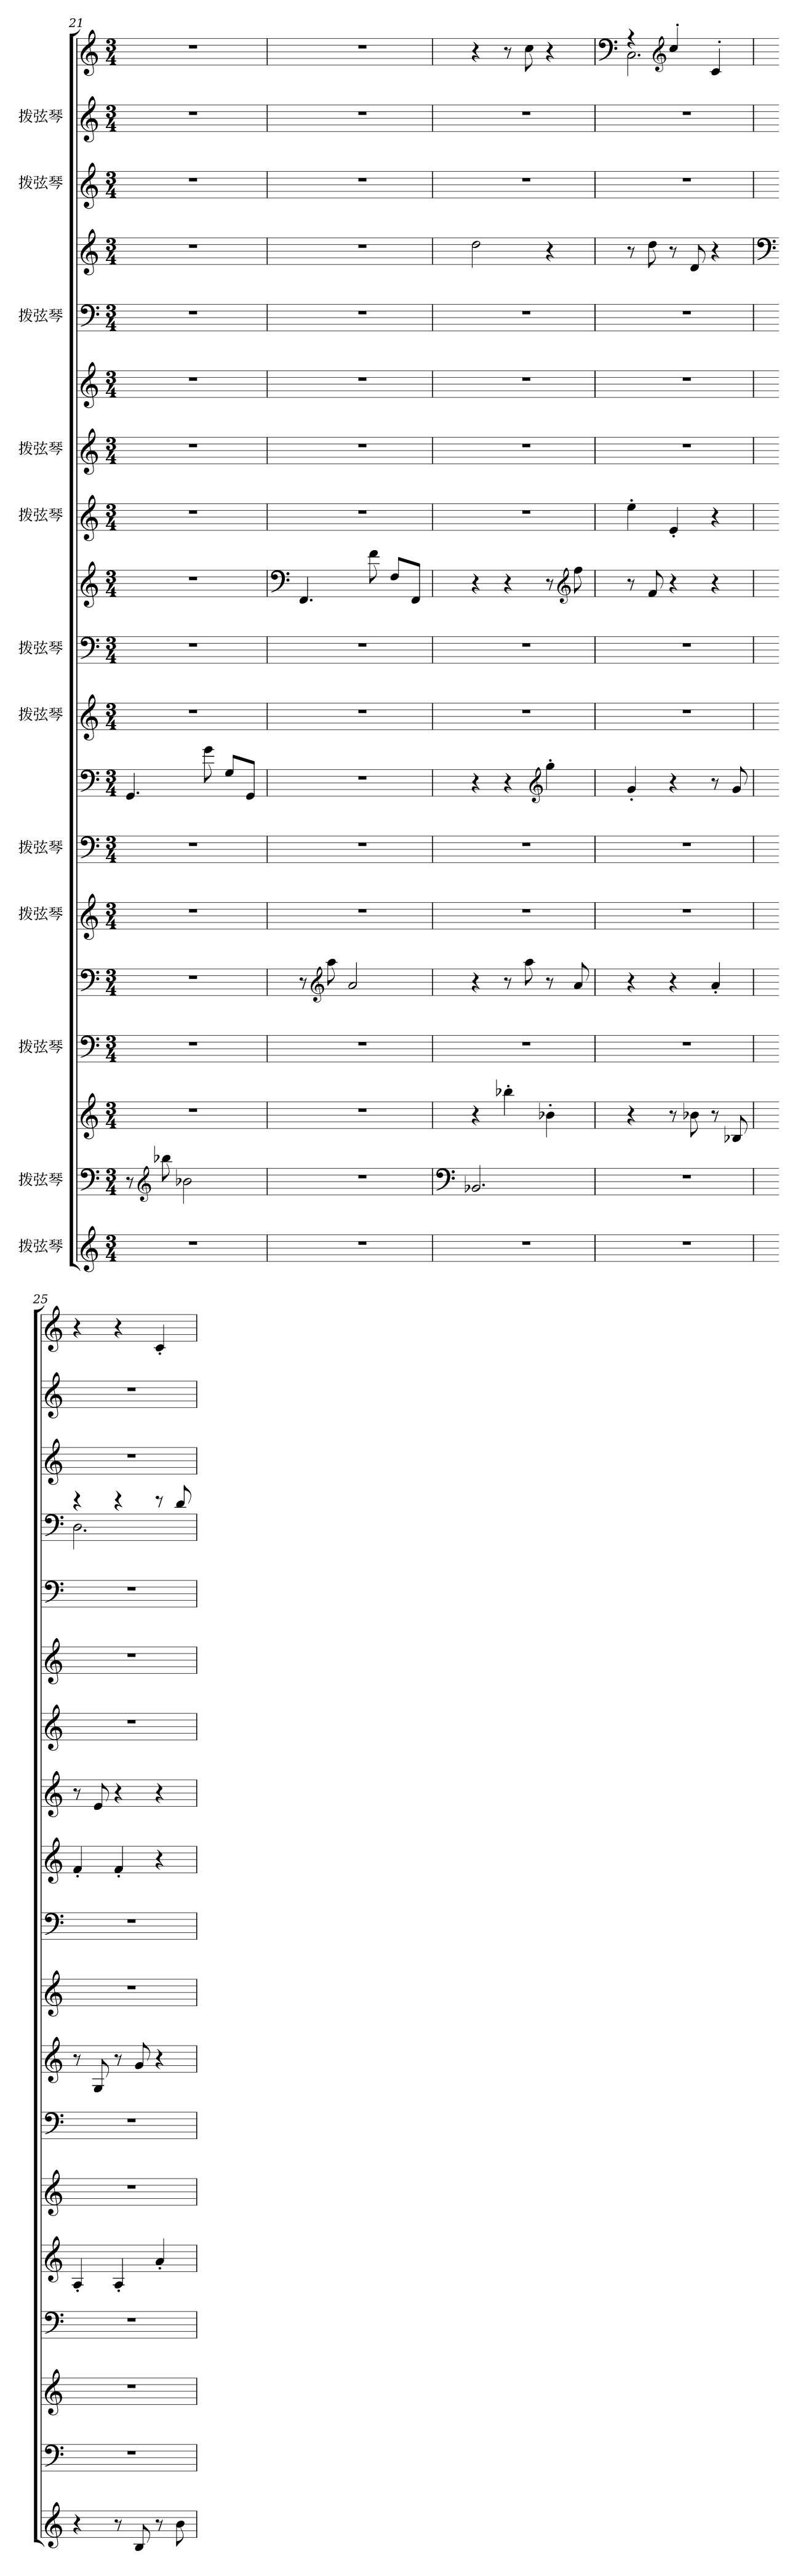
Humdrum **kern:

**kern	**kern	**kern	**kern	**kern	**kern	**kern	**kern	**kern	**kern	**kern	**kern	**kern	**kern	**kern	**kern	**kern	**kern	**kern
*part12	*part11	*part11	*part10	*part10	*part9	*part8	*part8	*part7	*part6	*part6	*part5	*part4	*part4	*part3	*part3	*part2	*part1	*part1
*staff19	*staff18	*staff17	*staff16	*staff15	*staff14	*staff13	*staff12	*staff11	*staff10	*staff9	*staff8	*staff7	*staff6	*staff5	*staff4	*staff3	*staff2	*staff1
*I"拨弦琴	*I"拨弦琴	*	*I"拨弦琴	*	*I"拨弦琴	*I"拨弦琴	*	*I"拨弦琴	*I"拨弦琴	*	*I"拨弦琴	*I"拨弦琴	*	*I"拨弦琴	*	*I"拨弦琴	*I"拨弦琴	*
*clefG2	*clefF4	*clefG2	*clefF4	*clefF4	*clefG2	*clefF4	*clefF4	*clefG2	*clefF4	*clefG2	*clefG2	*clefG2	*clefG2	*clefF4	*clefG2	*clefG2	*clefG2	*clefG2
*k[]	*k[]	*k[]	*k[]	*k[]	*k[]	*k[]	*k[]	*k[]	*k[]	*k[]	*k[]	*k[]	*k[]	*k[]	*k[]	*k[]	*k[]	*k[]
*M3/4	*M3/4	*M3/4	*M3/4	*M3/4	*M3/4	*M3/4	*M3/4	*M3/4	*M3/4	*M3/4	*M3/4	*M3/4	*M3/4	*M3/4	*M3/4	*M3/4	*M3/4	*M3/4
=21	=21	=21	=21	=21	=21	=21	=21	=21	=21	=21	=21	=21	=21	=21	=21	=21	=21	=21
2.r	8r	2.r	2.r	2.r	2.r	2.r	4.GG/	2.r	2.r	2.r	2.r	2.r	2.r	2.r	2.r	2.r	2.r	2.r
*	*clefG2	*	*	*	*	*	*	*	*	*	*	*	*	*	*	*	*	*
.	8bb-X\	.	.	.	.	.	.	.	.	.	.	.	.	.	.	.	.	.
.	2b-X\	.	.	.	.	.	.	.	.	.	.	.	.	.	.	.	.	.
.	.	.	.	.	.	.	8g\	.	.	.	.	.	.	.	.	.	.	.
.	.	.	.	.	.	.	8G/L	.	.	.	.	.	.	.	.	.	.	.
.	.	.	.	.	.	.	8GG/J	.	.	.	.	.	.	.	.	.	.	.
!!LO:PB:g=z
=22	=22	=22	=22	=22	=22	=22	=22	=22	=22	=22	=22	=22	=22	=22	=22	=22	=22	=22
*	*	*	*	*	*	*	*	*	*	*clefF4	*	*	*	*	*	*	*	*
2.r	2.r	2.r	2.r	8r	2.r	2.r	2.r	2.r	2.r	4.FF/	2.r	2.r	2.r	2.r	2.r	2.r	2.r	2.r
*	*	*	*	*clefG2	*	*	*	*	*	*	*	*	*	*	*	*	*	*
.	.	.	.	8aa\	.	.	.	.	.	.	.	.	.	.	.	.	.	.
.	.	.	.	2a/	.	.	.	.	.	.	.	.	.	.	.	.	.	.
.	.	.	.	.	.	.	.	.	.	8f\	.	.	.	.	.	.	.	.
.	.	.	.	.	.	.	.	.	.	8F/L	.	.	.	.	.	.	.	.
.	.	.	.	.	.	.	.	.	.	8FF/J	.	.	.	.	.	.	.	.
=23	=23	=23	=23	=23	=23	=23	=23	=23	=23	=23	=23	=23	=23	=23	=23	=23	=23	=23
*	*clefF4	*	*	*	*	*	*	*	*	*	*	*	*	*	*	*	*	*
2.r	2.BB-X/	4r	2.r	4r	2.r	2.r	4r	2.r	2.r	4r	2.r	2.r	2.r	2.r	2dd\	2.r	2.r	4r
.	.	4bb-X'\	.	8r	.	.	4r	.	.	4r	.	.	.	.	.	.	.	8r
.	.	.	.	8aa\	.	.	.	.	.	.	.	.	.	.	.	.	.	8cc\
*	*	*	*	*	*	*	*clefG2	*	*	*	*	*	*	*	*	*	*	*
.	.	4b-X'\	.	8r	.	.	4gg'\	.	.	8r	.	.	.	.	4r	.	.	4r
*	*	*	*	*	*	*	*	*	*	*clefG2	*	*	*	*	*	*	*	*
.	.	.	.	8a/	.	.	.	.	.	8ff\	.	.	.	.	.	.	.	.
=24	=24	=24	=24	=24	=24	=24	=24	=24	=24	=24	=24	=24	=24	=24	=24	=24	=24	=24
*	*	*	*	*	*	*	*	*	*	*	*	*	*	*	*	*	*	*clefF4
*	*	*	*	*	*	*	*	*	*	*	*	*	*	*	*	*	*	*^
2.r	2.r	4r	2.r	4r	2.r	2.r	4g'/	2.r	2.r	8r	4ee'\	2.r	2.r	2.r	8r	2.r	2.r	4r	2.C\
.	.	.	.	.	.	.	.	.	.	8f/	.	.	.	.	8dd\	.	.	.	.
*	*	*	*	*	*	*	*	*	*	*	*	*	*	*	*	*	*	*clefG2	*
.	.	8r	.	4r	.	.	4r	.	.	4r	4e'/	.	.	.	8r	.	.	4cc'/	.
.	.	8b-X\	.	.	.	.	.	.	.	.	.	.	.	.	8d/	.	.	.	.
.	.	8r	.	4a'/	.	.	8r	.	.	4r	4r	.	.	.	4r	.	.	4c'/	.
.	.	8B-X/	.	.	.	.	8g/	.	.	.	.	.	.	.	.	.	.	.	.
*	*	*	*	*	*	*	*	*	*	*	*	*	*	*	*	*	*	*v	*v
=25	=25	=25	=25	=25	=25	=25	=25	=25	=25	=25	=25	=25	=25	=25	=25	=25	=25	=25
*	*	*	*	*	*	*	*	*	*	*	*	*	*	*	*clefF4	*	*	*
*	*	*	*	*	*	*	*	*	*	*	*	*	*	*	*^	*	*	*
4r	2.r	2.r	2.r	4A'/	2.r	2.r	8r	2.r	2.r	4f'/	8r	2.r	2.r	2.r	4r	2.D\	2.r	2.r	4r
.	.	.	.	.	.	.	8G/	.	.	.	8e/	.	.	.	.	.	.	.	.
8r	.	.	.	4A'/	.	.	8r	.	.	4f'/	4r	.	.	.	4r	.	.	.	4r
8B/	.	.	.	.	.	.	8g/	.	.	.	.	.	.	.	.	.	.	.	.
8r	.	.	.	4a'/	.	.	4r	.	.	4r	4r	.	.	.	8r	.	.	.	4c'/
8b\	.	.	.	.	.	.	.	.	.	.	.	.	.	.	8d/	.	.	.	.
*	*	*	*	*	*	*	*	*	*	*	*	*	*	*	*v	*v	*	*	*
=	=	=	=	=	=	=	=	=	=	=	=	=	=	=	=	=	=	=
*-	*-	*-	*-	*-	*-	*-	*-	*-	*-	*-	*-	*-	*-	*-	*-	*-	*-	*-
